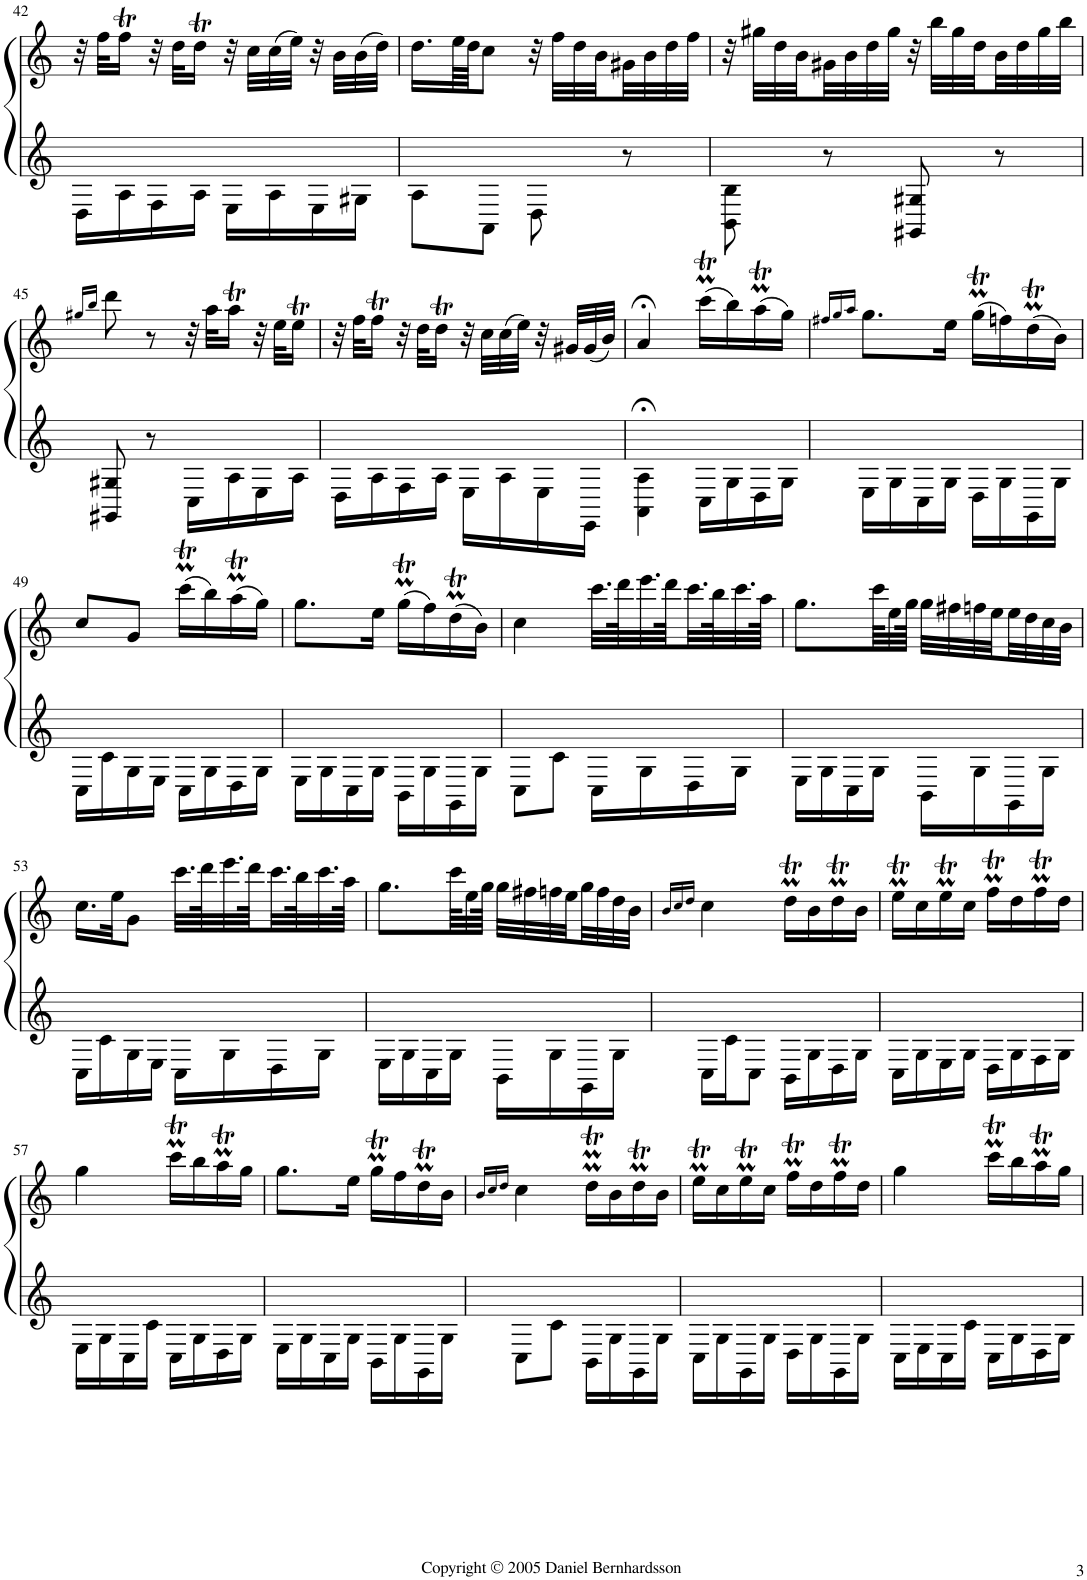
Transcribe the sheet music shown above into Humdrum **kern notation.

**kern	**kern
*part1	*part1
*staff2	*staff1
*I"Piano	*
*I'Pno.	*
!!LO:PB:g=z
*clefG2	*clefG2
*k[]	*k[]
*M2/4	*M2/4
=42	=42
16D\LL	32r
.	32ff\KLL
16A\	16ffT\JJ
16F\	32r
.	32dd\KLL
16A\JJ	16ddT\JJ
16E\LL	32r
.	32cc\LLL
16A\	(32cc\
.	32ee\JJJ)
16E\	32r
.	32b\LLL
16G#X\JJ	(32b\
.	32dd\JJJ)
=43	=43
8A\L	16.dd\LL
.	64ee\LL
.	64dd\JJJ
8AA\J	8cc\J
8D\	32r
.	32ff\LLL
.	32dd\
.	32b\
8r	32g#X\
.	32b\
.	32dd\
.	32ff\JJJ
=44	=44
8BB\ 8B\	32r
.	32gg#X\LLL
.	32dd\
.	32b\
8r	32g#X\
.	32b\
.	32dd\
.	32gg#\JJJ
8GG#X/ 8G#X/	32r
.	32bb\LLL
.	32gg#\
.	32dd\
8r	32b\
.	32dd\
.	32gg#\
.	32bb\JJJ
!!LO:LB:g=z
=45	=45
.	16qgg#X/LL
.	16qbb/JJ
8GG#X/ 8G#X/	8ddd\
8r	8r
16C\LL	32r
.	32aa\KLL
16A\	16aaT\JJ
16E\	32r
.	32ee\KLL
16A\JJ	16eet\JJ
=46	=46
16D\LL	32r
.	32ff\KLL
16A\	16ffT\JJ
16F\	32r
.	32dd\KLL
16A\JJ	16ddT\JJ
16E\LL	32r
.	32cc\LLL
16A\	(32cc\
.	32ee\JJJ)
16E\	32r
.	32g#X/LLL
16EE\JJ	(32g#/
.	32b/JJJ)
=47	=47
4AA\;< 4A\;<	4a;</
16C\LL	(16cccMT\LL
16G\	16bb\)
16D\	(16aaTM\
16G\JJ	16gg\JJ)
=48	=48
.	16qff#X/LL
.	16qgg/
.	16qaa/JJ
16E\LL	8.gg\L
16G\	.
16C\	.
16G\JJ	16ee\Jk
16D\LL	(16ggMT\LL
16G\	16ffn\)
16GG\	(16ddMT\
16G\JJ	16b\JJ)
!!LO:LB:g=z
=49	=49
16C\LL	8cc/L
16c\	.
16G\	8g/J
16E\JJ	.
16C\LL	(16cccMT\LL
16G\	16bb\)
16D\	(16aaMT\
16G\JJ	16gg\JJ)
=50	=50
16E\LL	8.gg\L
16G\	.
16C\	.
16G\JJ	16ee\Jk
16BB\LL	(16ggMT\LL
16G\	16ff\)
16GG\	(16ddMT\
16G\JJ	16b\JJ)
=51	=51
8C\L	4cc\
8c\J	.
16C\LL	32.ccc\LLL
.	64ddd\K
16G\	32.eee\
.	64ddd\K
16D\	32.ccc\
.	64bb\K
16G\JJ	32.ccc\
.	64aa\JJJk
=52	=52
16E\LL	8.gg\L
16G\	.
16C\	.
16G\JJ	64ccc\KLL
.	32ee\
.	64gg\JJJk
16BB\LL	32gg\LLL
.	32ff#X\
16G\	32ffn\
.	32ee\
16GG\	32ee\
.	32dd\
16G\JJ	32cc\
.	32b\JJJ
!!LO:LB:g=z
=53	=53
16C\LL	16.cc\LL
16c\	.
.	32ee\JK
16G\	8g\J
16E\JJ	.
16C\LL	32.ccc\LLL
.	64ddd\K
16G\	32.eee\
.	64ddd\K
16D\	32.ccc\
.	64bb\K
16G\JJ	32.ccc\
.	64aa\JJJk
=54	=54
16E\LL	8.gg\L
16G\	.
16C\	.
16G\JJ	64ccc\KLL
.	32ee\
.	64gg\JJJk
16BB\LL	32gg\LLL
.	32ff#X\
16G\	32ffn\
.	32ee\
16GG\	32gg\
.	32ff\
16G\JJ	32dd\
.	32b\JJJ
=55	=55
.	16qb/LL
.	16qcc/
.	16qdd/JJ
16C\LL	4cc\
16c\J	.
8C\J	.
16BB\LL	16ddMT\LL
16G\	16b\
16D\	16ddMT\
16G\JJ	16b\JJ
=56	=56
16C\LL	16eemt\LL
16G\	16cc\
16E\	16eemt\
16G\JJ	16cc\JJ
16D\LL	16ffMT\LL
16G\	16dd\
16F\	16ffMT\
16G\JJ	16dd\JJ
!!LO:LB:g=z
=57	=57
16E\LL	4gg\
16G\	.
16C\	.
16c\JJ	.
16C\LL	16cccMT\LL
16G\	16bb\
16D\	16aaMT\
16G\JJ	16gg\JJ
=58	=58
16E\LL	8.gg\L
16G\	.
16C\	.
16G\JJ	16ee\Jk
16BB\LL	16ggMT\LL
16G\	16ff\
16GG\	16ddMT\
16G\JJ	16b\JJ
=59	=59
.	16qb/LL
.	16qcc/
.	16qdd/JJ
8C\L	4cc\
8c\J	.
16BB\LL	16ddMMT\LL
16G\	16b\
16GG\	16ddMT\
16G\JJ	16b\JJ
=60	=60
16C\LL	16eemt\LL
16G\	16cc\
16GG\	16eemt\
16G\JJ	16cc\JJ
16D\LL	16ffMT\LL
16G\	16dd\
16GG\	16ffMT\
16G\JJ	16dd\JJ
=61	=61
16C\LL	4gg\
16E\	.
16C\	.
16c\JJ	.
16C\LL	16cccMT\LL
16G\	16bb\
16D\	16aaMT\
16G\JJ	16gg\JJ
=	=
*-	*-
